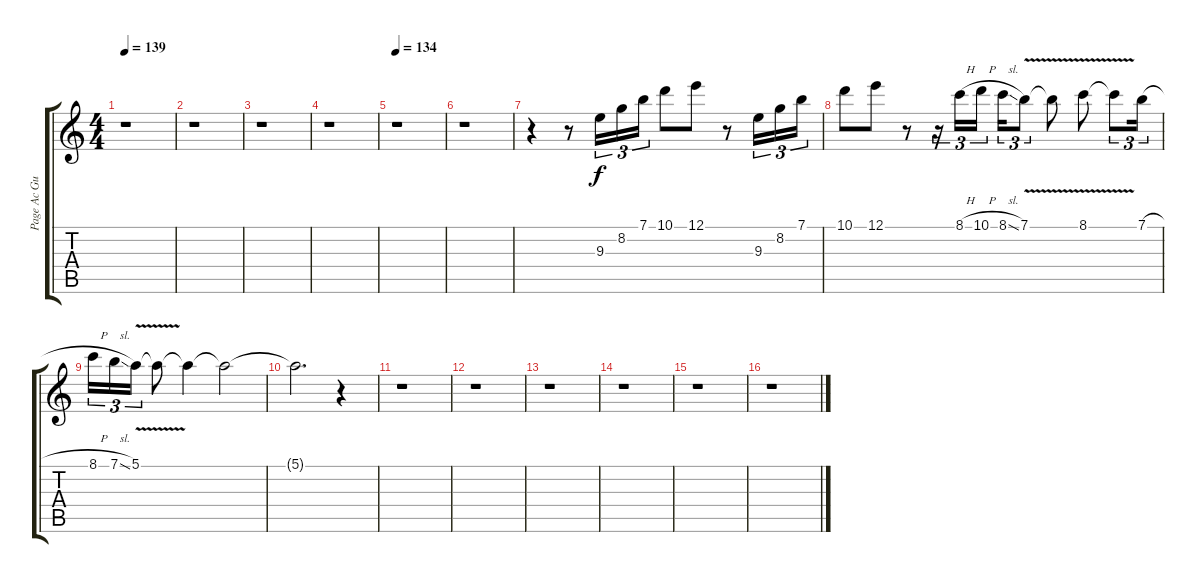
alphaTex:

\track ("Page Ac Guitar Picked" "Page Ac Gu") {instrument acousticguitarsteel}
\staff {score tabs}
\tuning (E4 B3 G3 D3 A2 E2) {hide}
\ts (4 4)
\tempo 139
\clef g2
\ks aminor
r.1{dy f} |
r.1 |
r.1 |
r.1 |
\tempo 134
r.1 |
r.1 |
r.4 r.8 9.3.16{tu (3 2)} 8.2.16{tu (3 2)} 7.1.16{tu (3 2)} 10.1.8 12.1.8 r.8 9.3.16{tu (3 2)} 8.2.16{tu (3 2)} 7.1.16{tu (3 2)} |
10.1.8 12.1.8 r.8 r.16{tu (3 2)} 8.1{h}.16{tu (3 2)} 10.1{h}.16{tu (3 2)} 8.1{sl}.16{tu (3 2)} 7.1{v}.8{tu (3 2)} 7.1{t}.8 8.1{v}.8 8.1{t}.8{tu (3 2)} 7.1{h}.16{tu (3 2)} |
8.1{h}.16{tu (3 2)} 7.1{sl}.16{tu (3 2)} 5.1{v}.16{tu (3 2)} 5.1{t}.8 5.1{t}.4 5.1{t}.2 |
5.1{t}.2{d} r.4 |
r.1 |
r.1 |
r.1 |
r.1 |
r.1 |
r.1
